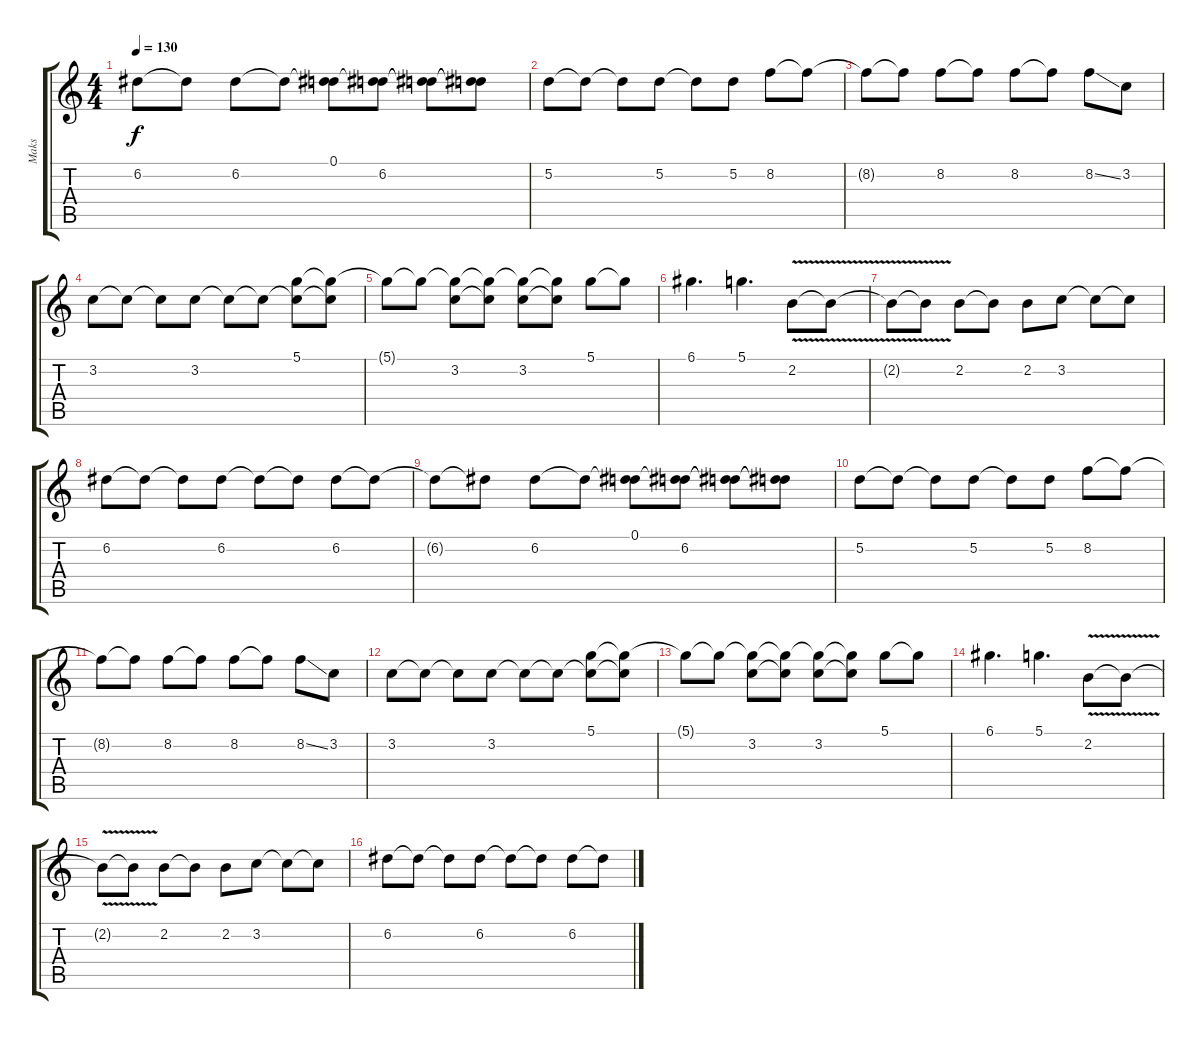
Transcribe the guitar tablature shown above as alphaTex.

\track ("Maks" "Maks") {instrument distortionguitar}
\staff {score tabs}
\tuning (D4 A3 F3 C3 G2 C2) {hide}
\ts (4 4)
\tempo 130
\clef g2
\ks c
6.2{t}.8{dy f} 6.2{t}.8 6.2.8 6.2{t}.8 (0.1 6.2{t}).8 (0.1{t} 6.2).8 (0.1{t} 6.2{t}).8 (0.1{t} 6.2{t}).8 |
5.2.8 5.2{t}.8 5.2{t}.8 5.2.8 5.2{t}.8 5.2.8 8.2.8 8.2{t}.8 |
8.2{t}.8 8.2{t}.8 8.2.8 8.2{t}.8 8.2.8 8.2{t}.8 8.2{ss}.8 3.2.8 |
3.2.8 3.2{t}.8 3.2{t}.8 3.2.8 3.2{t}.8 3.2{t}.8 (5.1 3.2{t}).8 (5.1{t} 3.2{t}).8 |
5.1{t}.8 5.1{t}.8 (5.1{t} 3.2).8 (5.1{t} 3.2{t}).8 (5.1{t} 3.2).8 (5.1{t} 3.2{t}).8 5.1.8 5.1{t}.8 |
6.1.4{d} 5.1.4{d} 2.2{v}.8 2.2{v t}.8 |
2.2{v t}.8 2.2{v t}.8 2.2.8 2.2{t}.8 2.2.8 3.2.8 3.2{t}.8 3.2{t}.8 |
6.2.8 6.2{t}.8 6.2{t}.8 6.2.8 6.2{t}.8 6.2{t}.8 6.2.8 6.2{t}.8 |
6.2{t}.8 6.2{t}.8 6.2.8 6.2{t}.8 (0.1 6.2{t}).8 (0.1{t} 6.2).8 (0.1{t} 6.2{t}).8 (0.1{t} 6.2{t}).8 |
5.2.8 5.2{t}.8 5.2{t}.8 5.2.8 5.2{t}.8 5.2.8 8.2.8 8.2{t}.8 |
8.2{t}.8 8.2{t}.8 8.2.8 8.2{t}.8 8.2.8 8.2{t}.8 8.2{ss}.8 3.2.8 |
3.2.8 3.2{t}.8 3.2{t}.8 3.2.8 3.2{t}.8 3.2{t}.8 (5.1 3.2{t}).8 (5.1{t} 3.2{t}).8 |
5.1{t}.8 5.1{t}.8 (5.1{t} 3.2).8 (5.1{t} 3.2{t}).8 (5.1{t} 3.2).8 (5.1{t} 3.2{t}).8 5.1.8 5.1{t}.8 |
6.1.4{d} 5.1.4{d} 2.2{v}.8 2.2{v t}.8 |
2.2{v t}.8 2.2{v t}.8 2.2.8 2.2{t}.8 2.2.8 3.2.8 3.2{t}.8 3.2{t}.8 |
6.2.8 6.2{t}.8 6.2{t}.8 6.2.8 6.2{t}.8 6.2{t}.8 6.2.8 6.2{t}.8
